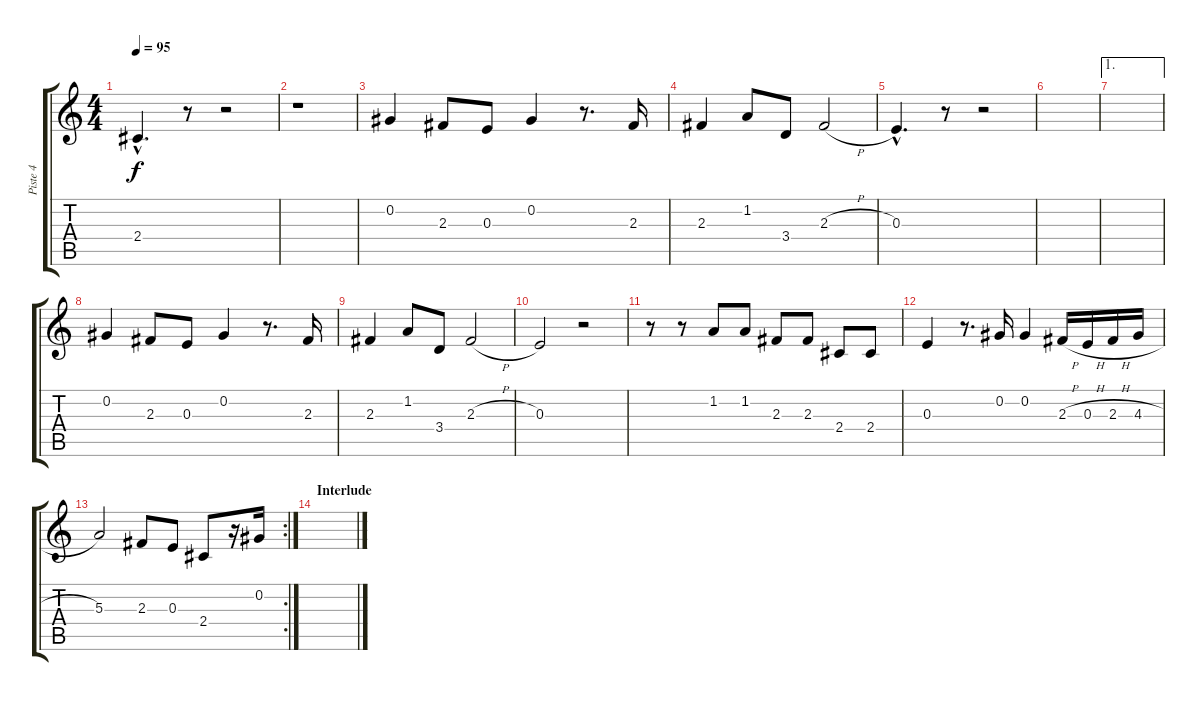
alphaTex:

\track ("Piste 4" "Piste 4") {instrument contrabass}
\staff {score tabs}
\tuning (Db4 Ab3 E3 B2 Gb2 Db2) {hide}
\ts (4 4)
\tempo 95
\clef g2
\ks c
2.4{hac}.4{d dy f} r.8 r.2 |
r.1 |
0.2.4 2.3.8 0.3.8 0.2.4 r.8{d} 2.3.16 |
2.3.4 1.2.8 3.4.8 2.3{h}.2 |
0.3{hac}.4{d} r.8 r.2 |
|
\ae 1
|
0.2.4 2.3.8 0.3.8 0.2.4 r.8{d} 2.3.16 |
2.3.4 1.2.8 3.4.8 2.3{h}.2 |
0.3.2 r.2 |
r.8 r.8 1.2.8 1.2.8 2.3.8 2.3.8 2.4.8 2.4.8 |
0.3.4 r.8{d} 0.2.16 0.2.4 2.3{h}.16 0.3{h}.16 2.3{h}.16 4.3{h}.16 |
\rc 2
5.3.2 2.3.8 0.3.8 2.4.8 r.16 0.2.16 |
\section ("" "Interlude")
